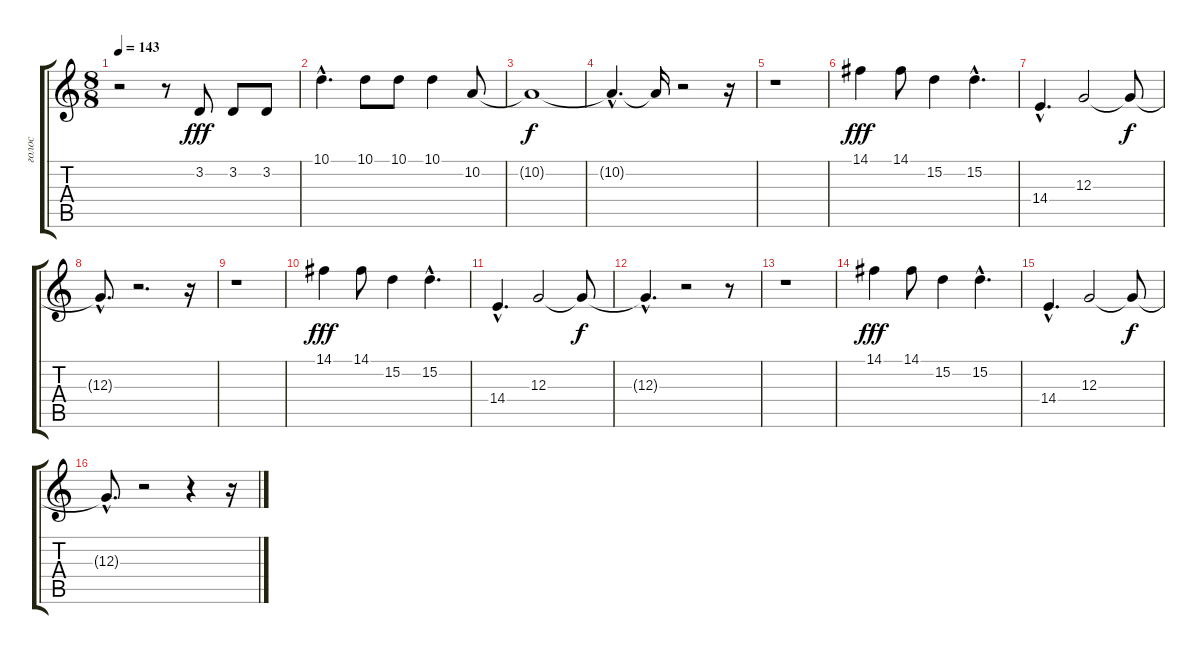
\track ("голос" "голос") {instrument piccolo}
\staff {score tabs}
\tuning (E4 B3 G3 D3 A2 E2) {hide}
\ts (8 8)
\tempo 143
\clef g2
\ks c
r.2{dy f} r.8 3.2.8{dy fff} 3.2.8 3.2.8 |
10.1{hac}.4{d} 10.1.8 10.1.8 10.1.4 10.2.8 |
10.2{t}.1{dy f} |
10.2{hac t}.4{d} 10.2{t}.16 r.2 r.16 |
r.1 |
14.1.4{dy fff} 14.1.8 15.2.4 15.2{hac}.4{d} |
14.4{hac}.4{d} 12.3.2 12.3{t}.8{dy f} |
12.3{hac t}.8{d} r.2{d} r.16 |
r.1 |
14.1.4{dy fff} 14.1.8 15.2.4 15.2{hac}.4{d} |
14.4{hac}.4{d} 12.3.2 12.3{t}.8{dy f} |
12.3{hac t}.4{d} r.2 r.8 |
r.1 |
14.1.4{dy fff} 14.1.8 15.2.4 15.2{hac}.4{d} |
14.4{hac}.4{d} 12.3.2 12.3{t}.8{dy f} |
12.3{hac t}.8{d} r.2 r.4 r.16
